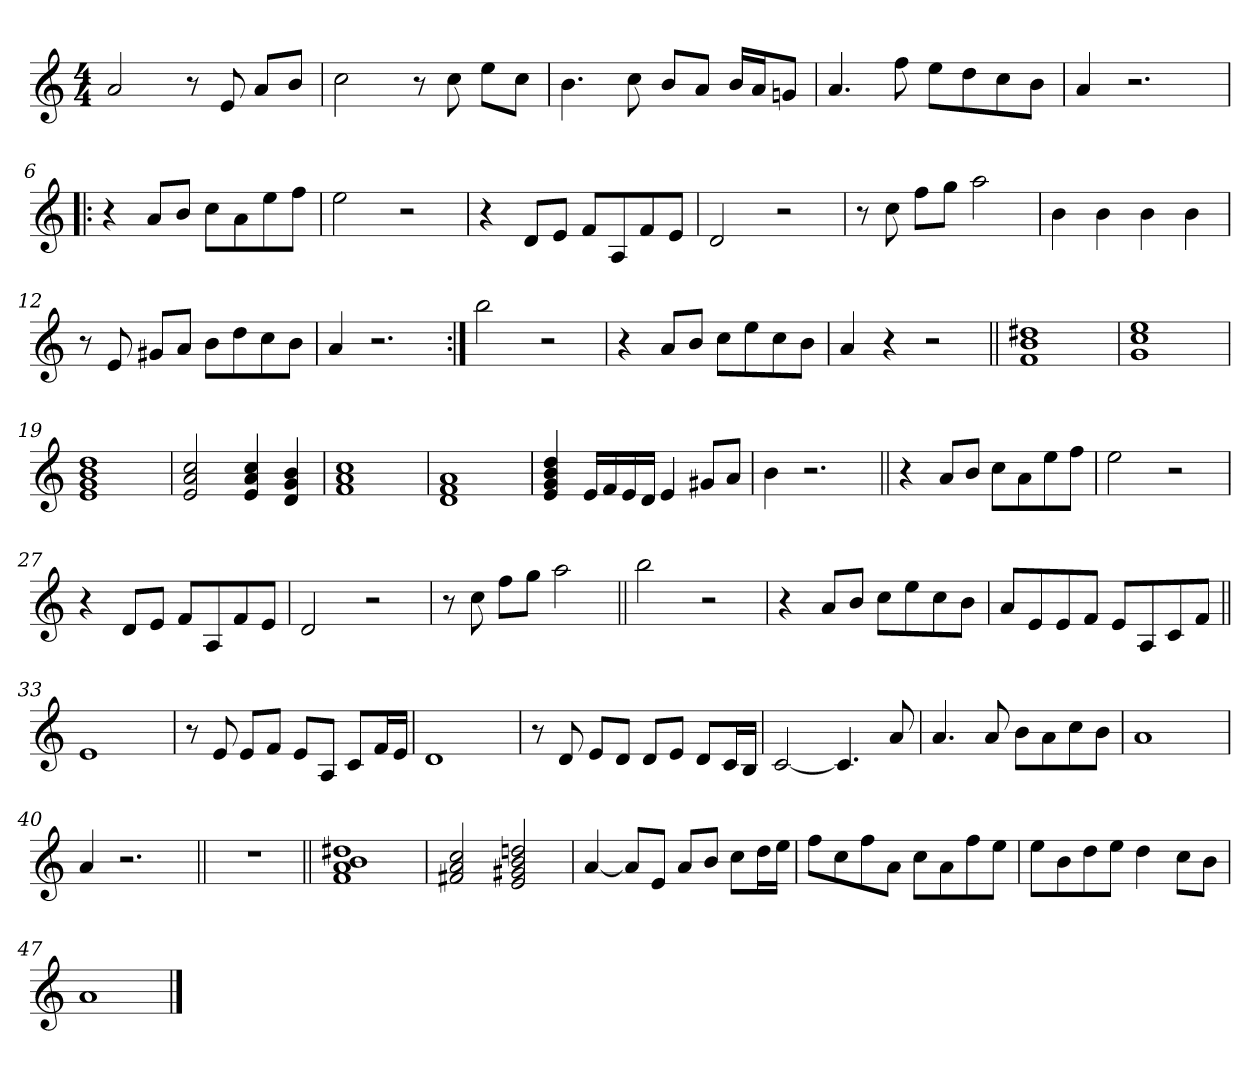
**kern
*part1
*staff1
!!LO:PB:g=z
*clefG2
*k[]
*C:
*M4/4
*MM72
=1
2ai/
8r
8ei/
8ai/L
8bi/J
=2
2cci\
8r
8cci\
8eei\L
8cci\J
=3
4.bi\
8cci\
8bi/L
8ai/J
16bi/LL
16ai/J
8gni/J
=4
4.ai/
8ffi\
8eei\L
8ddi\
8cci\
8bi\J
=5
4ai/
2.r
!!LO:LB:g=z
=6!|:
4r
8ai/L
8bi/J
8cci\L
8ai\
8eei\
8ffi\J
=7
2eei\
2r
=8
4r
8di/L
8ei/J
8fi/L
8Ai/
8fi/
8ei/J
=9
2di/
2r
=10
8r
8cci\
8ffi\L
8ggi\J
2aai\
!!LO:LB:g=z
=11
4bi
4bi
4bi
4bi
=12
8r
8ei/
8g#Xi/L
8ai/J
8bi\L
8ddi\
8cci\
8bi\J
=13
4ai/
2.r
=14:|!
2bbi\
2r
=15
4r
8ai/L
8bi/J
8cci\L
8eei\
8cci\
8bi\J
=16
4ai/
4r
2r
!!LO:LB:g=z
=17||
1fi 1bi 1dd#Xi
=18
1gi 1cci 1eei
=19
1ei 1gi 1bi 1ddi
=20
2ei/ 2ai 2cci
4ei/ 4ai 4cci
4di/ 4gi 4bi
=21
1fi 1ai 1cci
=22
1di 1fi 1ai
=23
4ei/ 4gi 4bi 4ddi
16ei/LL
16fi/
16ei/
16di/JJ
4ei/
8g#Xi/L
8ai/J
=24
4bi\
2.r
!!LO:LB:g=z
=25||
4r
8ai/L
8bi/J
8cci\L
8ai\
8eei\
8ffi\J
=26
2eei\
2r
=27
4r
8di/L
8ei/J
8fi/L
8Ai/
8fi/
8ei/J
=28
2di/
2r
=29
8r
8cci\
8ffi\L
8ggi\J
2aai\
=30||
2bbi\
2r
!!LO:LB:g=z
=31
4r
8ai/L
8bi/J
8cci\L
8eei\
8cci\
8bi\J
=32
8ai/L
8ei/
8ei/
8fi/J
8ei/L
8Ai/
8ci/
8fi/J
=33||
1ei
=34
8r
8ei/
8ei/L
8fi/J
8ei/L
8Ai/J
8ci/L
16fi/L
16ei/JJ
=35
1di
!!LO:LB:g=z
=36
8r
8di/
8ei/L
8di/J
8di/L
8ei/J
8di/L
16ci/L
16Bi/JJ
=37
[<2ci/
4.ci/]
8ai/
=38
4.ai/
8ai/
8bi\L
8ai\
8cci\
8bi\J
=39
1ai
=40
4ai/
2.r
=41||
1r
!!LO:LB:g=z
=42||
1fi 1ai 1bi 1dd#Xi
=43
2f#Xi/ 2ai 2cci
2ei/ 2g#Xi 2bi 2ddni
=44
[<4ai/
8ai/L]
8ei/J
8ai/L
8bi/J
8cci\L
16ddi\L
16eei\JJ
=45
8ffi\L
8cci\
8ffi\
8ai\J
8cci\L
8ai\
8ffi\
8eei\J
=46
8eei\L
8bi\
8ddi\
8eei\J
4ddi\
8cci\L
8bi\J
=47
1ai
==
*-
